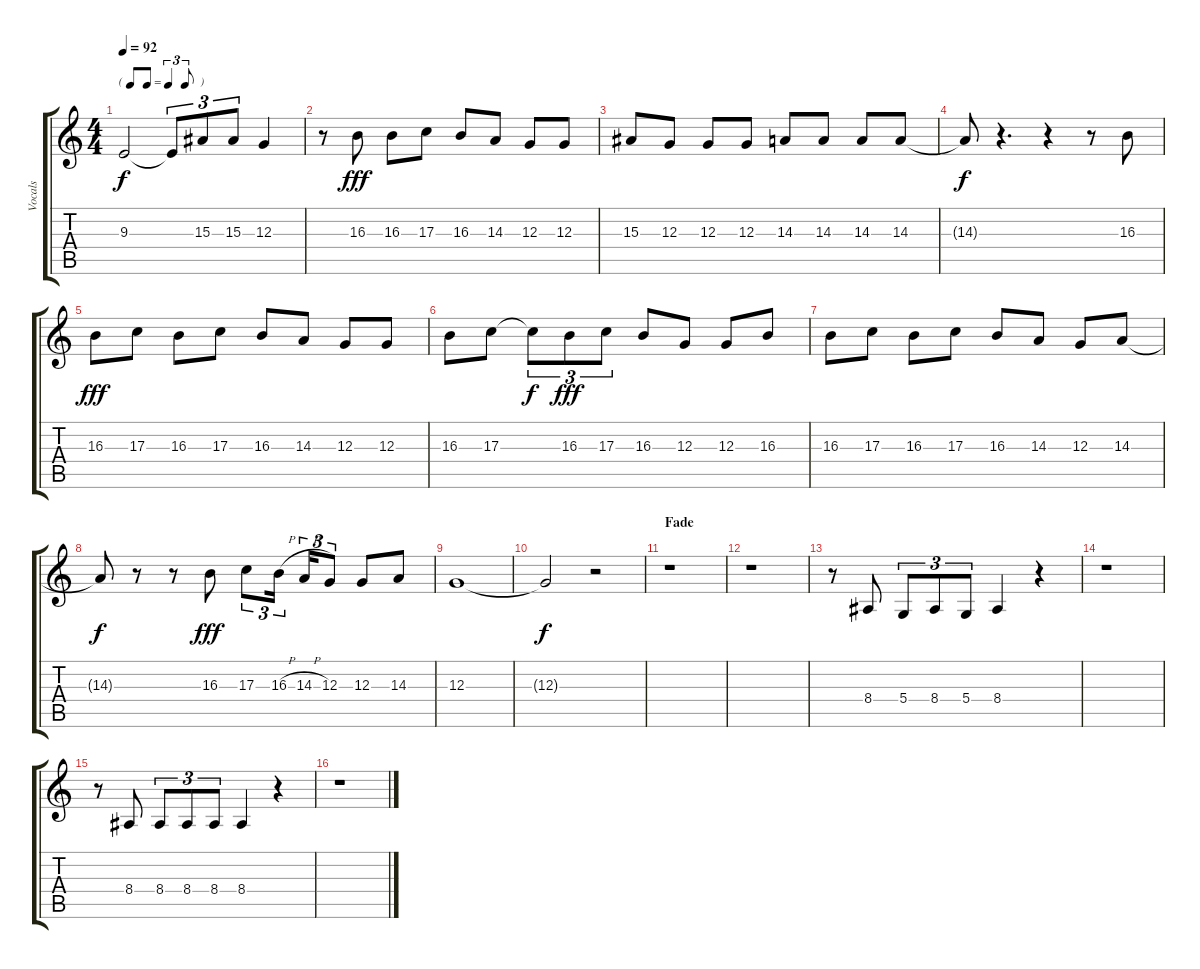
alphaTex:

\track ("Vocals" "Vocals") {instrument lead1square}
\staff {score tabs}
\tuning (E4 B3 G3 D3 A2 E2) {hide}
\ts (4 4)
\tf triplet8th
\tempo 92
\clef g2
\ks c
9.3.2{dy f} 9.3{t}.8{tu (3 2)} 15.3.8{tu (3 2)} 15.3.8{tu (3 2)} 12.3.4 |
r.8 16.3.8{dy fff} 16.3.8 17.3.8 16.3.8 14.3.8 12.3.8 12.3.8 |
15.3.8 12.3.8 12.3.8 12.3.8 14.3.8 14.3.8 14.3.8 14.3.8 |
14.3{t}.8{dy f} r.4{d} r.4 r.8 16.3.8 |
16.3.8{dy fff} 17.3.8 16.3.8 17.3.8 16.3.8 14.3.8 12.3.8 12.3.8 |
16.3.8 17.3.8 17.3{t}.8{tu (3 2) dy f} 16.3.8{tu (3 2) dy fff} 17.3.8{tu (3 2)} 16.3.8 12.3.8 12.3.8 16.3.8 |
16.3.8 17.3.8 16.3.8 17.3.8 16.3.8 14.3.8 12.3.8 14.3.8 |
14.3{t}.8{dy f} r.8 r.8 16.3.8{dy fff} 17.3.8{tu (3 2)} 16.3{h}.16{tu (3 2)} 14.3{h}.16{tu (3 2)} 12.3.8{tu (3 2)} 12.3.8 14.3.8 |
12.3.1 |
12.3{t}.2{dy f} r.2 |
\section ("" "Fade")
r.1 |
r.1 |
r.8 8.4.8 5.4.8{tu (3 2)} 8.4.8{tu (3 2)} 5.4.8{tu (3 2)} 8.4.4 r.4 |
r.1 |
r.8{volume 8} 8.4.8 8.4.8{tu (3 2)} 8.4.8{tu (3 2)} 8.4.8{tu (3 2)} 8.4.4 r.4 |
r.1
